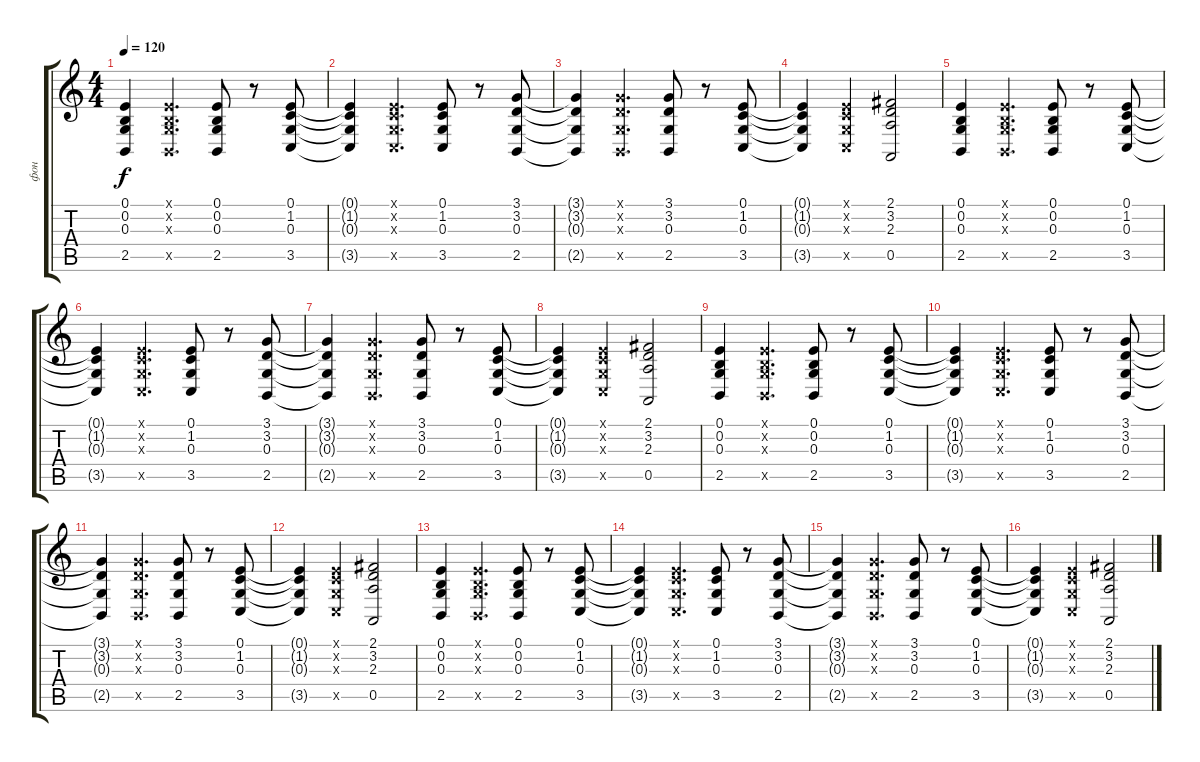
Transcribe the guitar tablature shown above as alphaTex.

\track ("фон" "фон") {instrument stringensemble1}
\staff {score tabs}
\tuning (E4 B3 G3 D3 A2 E2) {hide}
\ts (4 4)
\tempo 120
\clef g2
\ks c
(0.1 0.2 0.3 2.5).4{dy f} (0.1{x} 0.2{x} 0.3{x} 2.5{x}).4{d} (0.1 0.2 0.3 2.5).8 r.8 (0.1 1.2 0.3 3.5).8 |
(0.1{t} 1.2{t} 0.3{t} 3.5{t}).4 (0.1{x} 1.2{x} 0.3{x} 3.5{x}).4{d} (0.1 1.2 0.3 3.5).8 r.8 (3.1 3.2 0.3 2.5).8 |
(3.1{t} 3.2{t} 0.3{t} 2.5{t}).4 (3.1{x} 3.2{x} 0.3{x} 2.5{x}).4{d} (3.1 3.2 0.3 2.5).8 r.8 (0.1 1.2 0.3 3.5).8 |
(0.1{t} 1.2{t} 0.3{t} 3.5{t}).4 (0.1{x} 1.2{x} 0.3{x} 3.5{x}).4 (2.1 3.2 2.3 0.5).2 |
(0.1 0.2 0.3 2.5).4 (0.1{x} 0.2{x} 0.3{x} 2.5{x}).4{d} (0.1 0.2 0.3 2.5).8 r.8 (0.1 1.2 0.3 3.5).8 |
(0.1{t} 1.2{t} 0.3{t} 3.5{t}).4 (0.1{x} 1.2{x} 0.3{x} 3.5{x}).4{d} (0.1 1.2 0.3 3.5).8 r.8 (3.1 3.2 0.3 2.5).8 |
(3.1{t} 3.2{t} 0.3{t} 2.5{t}).4 (3.1{x} 3.2{x} 0.3{x} 2.5{x}).4{d} (3.1 3.2 0.3 2.5).8 r.8 (0.1 1.2 0.3 3.5).8 |
(0.1{t} 1.2{t} 0.3{t} 3.5{t}).4 (0.1{x} 1.2{x} 0.3{x} 3.5{x}).4 (2.1 3.2 2.3 0.5).2 |
(0.1 0.2 0.3 2.5).4 (0.1{x} 0.2{x} 0.3{x} 2.5{x}).4{d} (0.1 0.2 0.3 2.5).8 r.8 (0.1 1.2 0.3 3.5).8 |
(0.1{t} 1.2{t} 0.3{t} 3.5{t}).4 (0.1{x} 1.2{x} 0.3{x} 3.5{x}).4{d} (0.1 1.2 0.3 3.5).8 r.8 (3.1 3.2 0.3 2.5).8 |
(3.1{t} 3.2{t} 0.3{t} 2.5{t}).4 (3.1{x} 3.2{x} 0.3{x} 2.5{x}).4{d} (3.1 3.2 0.3 2.5).8 r.8 (0.1 1.2 0.3 3.5).8 |
(0.1{t} 1.2{t} 0.3{t} 3.5{t}).4 (0.1{x} 1.2{x} 0.3{x} 3.5{x}).4 (2.1 3.2 2.3 0.5).2 |
(0.1 0.2 0.3 2.5).4 (0.1{x} 0.2{x} 0.3{x} 2.5{x}).4{d} (0.1 0.2 0.3 2.5).8 r.8 (0.1 1.2 0.3 3.5).8 |
(0.1{t} 1.2{t} 0.3{t} 3.5{t}).4 (0.1{x} 1.2{x} 0.3{x} 3.5{x}).4{d} (0.1 1.2 0.3 3.5).8 r.8 (3.1 3.2 0.3 2.5).8 |
(3.1{t} 3.2{t} 0.3{t} 2.5{t}).4 (3.1{x} 3.2{x} 0.3{x} 2.5{x}).4{d} (3.1 3.2 0.3 2.5).8 r.8 (0.1 1.2 0.3 3.5).8 |
(0.1{t} 1.2{t} 0.3{t} 3.5{t}).4 (0.1{x} 1.2{x} 0.3{x} 3.5{x}).4 (2.1 3.2 2.3 0.5).2
